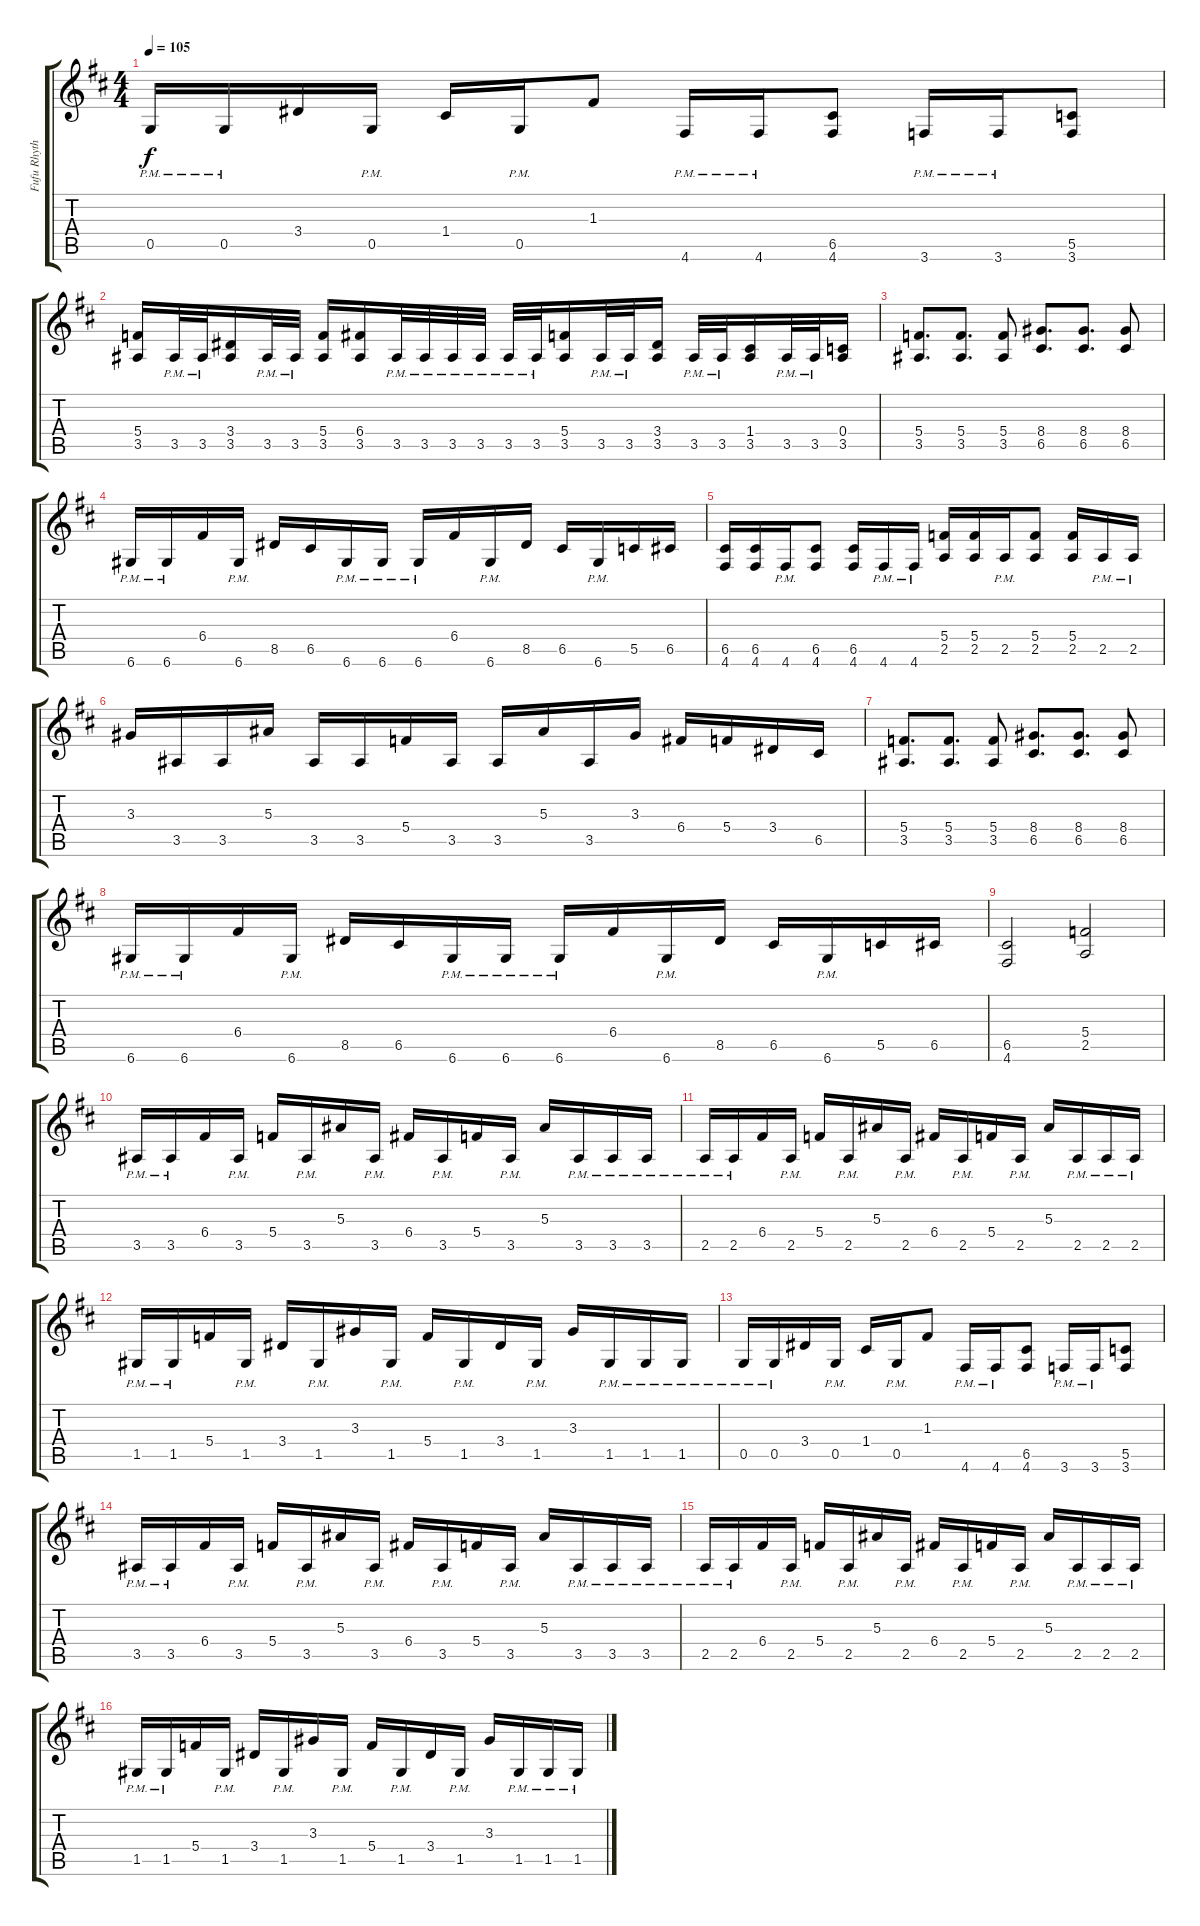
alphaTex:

\track ("Fufu Rhythm" "Fufu Rhyth") {instrument distortionguitar}
\staff {score tabs}
\tuning (D4 A3 F3 C3 G2 D2) {hide}
\ts (4 4)
\tempo 105
\clef g2
\ks d
0.5{pm}.16{dy f} 0.5{pm}.16 3.4.16 0.5{pm}.16 1.4.16 0.5{pm}.16 1.3.8 4.6{pm}.16 4.6{pm}.16 (6.5 4.6).8 3.6{pm}.16 3.6{pm}.16 (5.5 3.6).8 |
(5.4 3.5).16 3.5{pm}.32 3.5{pm}.32 (3.4 3.5).16 3.5{pm}.32 3.5{pm}.32 (5.4 3.5).16 (6.4 3.5).16 3.5{pm}.32 3.5{pm}.32 3.5{pm}.32 3.5{pm}.32 3.5{pm}.32 3.5{pm}.32 (5.4 3.5).16 3.5{pm}.32 3.5{pm}.32 (3.4 3.5).16 3.5{pm}.32 3.5{pm}.32 (1.4 3.5).16 3.5{pm}.32 3.5{pm}.32 (0.4 3.5).16 |
(5.4 3.5).8{d} (5.4 3.5).8{d} (5.4 3.5).8 (8.4 6.5).8{d} (8.4 6.5).8{d} (8.4 6.5).8 |
6.6{pm}.16 6.6{pm}.16 6.4.16 6.6{pm}.16 8.5.16 6.5.16 6.6{pm}.16 6.6{pm}.16 6.6{pm}.16 6.4.16 6.6{pm}.16 8.5.16 6.5.16 6.6{pm}.16 5.5.16 6.5.16 |
(6.5 4.6).16 (6.5 4.6).16 4.6{pm}.16 (6.5 4.6).8 (6.5 4.6).16 4.6{pm}.16 4.6{pm}.16 (5.4 2.5).16 (5.4 2.5).16 2.5{pm}.16 (5.4 2.5).8 (5.4 2.5).16 2.5{pm}.16 2.5{pm}.16 |
3.3.16 3.5.16 3.5.16 5.3.16 3.5.16 3.5.16 5.4.16 3.5.16 3.5.16 5.3.16 3.5.16 3.3.16 6.4.16 5.4.16 3.4.16 6.5.16 |
(5.4 3.5).8{d} (5.4 3.5).8{d} (5.4 3.5).8 (8.4 6.5).8{d} (8.4 6.5).8{d} (8.4 6.5).8 |
6.6{pm}.16 6.6{pm}.16 6.4.16 6.6{pm}.16 8.5.16 6.5.16 6.6{pm}.16 6.6{pm}.16 6.6{pm}.16 6.4.16 6.6{pm}.16 8.5.16 6.5.16 6.6{pm}.16 5.5.16 6.5.16 |
(6.5 4.6).2 (5.4 2.5).2 |
3.5{pm}.16 3.5{pm}.16 6.4.16 3.5{pm}.16 5.4.16 3.5{pm}.16 5.3.16 3.5{pm}.16 6.4.16 3.5{pm}.16 5.4.16 3.5{pm}.16 5.3.16 3.5{pm}.16 3.5{pm}.16 3.5{pm}.16 |
2.5{pm}.16 2.5{pm}.16 6.4.16 2.5{pm}.16 5.4.16 2.5{pm}.16 5.3.16 2.5{pm}.16 6.4.16 2.5{pm}.16 5.4.16 2.5{pm}.16 5.3.16 2.5{pm}.16 2.5{pm}.16 2.5{pm}.16 |
1.5{pm}.16 1.5{pm}.16 5.4.16 1.5{pm}.16 3.4.16 1.5{pm}.16 3.3.16 1.5{pm}.16 5.4.16 1.5{pm}.16 3.4.16 1.5{pm}.16 3.3.16 1.5{pm}.16 1.5{pm}.16 1.5{pm}.16 |
0.5{pm}.16 0.5{pm}.16 3.4.16 0.5{pm}.16 1.4.16 0.5{pm}.16 1.3.8 4.6{pm}.16 4.6{pm}.16 (6.5 4.6).8 3.6{pm}.16 3.6{pm}.16 (5.5 3.6).8 |
3.5{pm}.16 3.5{pm}.16 6.4.16 3.5{pm}.16 5.4.16 3.5{pm}.16 5.3.16 3.5{pm}.16 6.4.16 3.5{pm}.16 5.4.16 3.5{pm}.16 5.3.16 3.5{pm}.16 3.5{pm}.16 3.5{pm}.16 |
2.5{pm}.16 2.5{pm}.16 6.4.16 2.5{pm}.16 5.4.16 2.5{pm}.16 5.3.16 2.5{pm}.16 6.4.16 2.5{pm}.16 5.4.16 2.5{pm}.16 5.3.16 2.5{pm}.16 2.5{pm}.16 2.5{pm}.16 |
1.5{pm}.16 1.5{pm}.16 5.4.16 1.5{pm}.16 3.4.16 1.5{pm}.16 3.3.16 1.5{pm}.16 5.4.16 1.5{pm}.16 3.4.16 1.5{pm}.16 3.3.16 1.5{pm}.16 1.5{pm}.16 1.5{pm}.16
